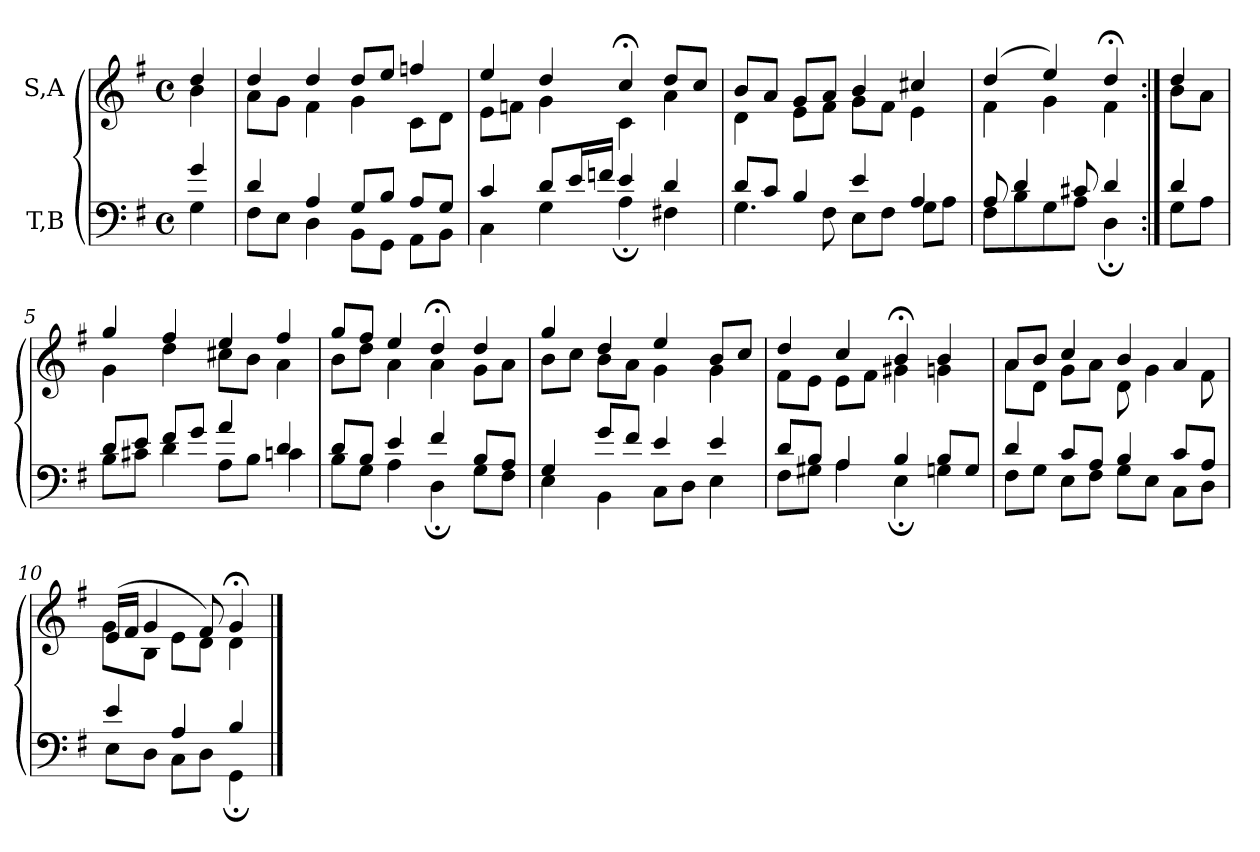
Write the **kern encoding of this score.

**kern	**kern
*part2	*part1
*staff2	*staff1
*I"T,B	*I"S,A
*clefF4	*clefG2
*k[f#]	*k[f#]
*M4/4	*M4/4
*met(c)	*met(c)
=	=
*^	*^
4g	4G	4dd	4b
=1	=1	=1	=1
4d	8F#L	4dd	8aL
.	8EJ	.	8gJ
4A	4D	4dd	4f#
8GL	8BBL	8ddL	4g
8BJ	8GGJ	8eeJ	.
8AL	8AAL	4ffn	8cL
8GJ	8BBJ	.	8dJ
=2	=2	=2	=2
4c	4C	4ee	8eL
.	.	.	8fnJ
8dL	4G	4dd	4g
16eL	.	.	.
16fnJJ	.	.	.
4e	4A;	4cc;<	4c
4d	4F#X	8ddL	4a
.	.	8ccJ	.
=3	=3	=3	=3
8dL	4.G	8bL	4d
8cJ	.	8aJ	.
4B	.	8gL	8eL
.	8F#	8aJ	8f#J
4e	8EL	4b	8gL
.	8F#J	.	8f#J
4A	8GL	4cc#X	4e
.	8AJ	.	.
=4a	=4a	=4a	=4a
8A	8F#L	(>4dd	4f#
4d	8B	.	.
.	8G	4ee)	4g
8c#X	8AJ	.	.
4d	4D;	4dd;<	4f#
=4b:|!	=4b:|!	=4b:|!	=4b:|!
4d	8GL	4dd	8bL
.	8AJ	.	8aJ
=5	=5	=5	=5
8dL	8BL	4gg	4g
8eJ	8c#XJ	.	.
8f#L	4d	4ff#	4dd
8gJ	.	.	.
4a	8AL	4ee	8cc#XL
.	8BJ	.	8bJ
4d	4cn	4ff#	4a
=6	=6	=6	=6
8dL	8BL	8ggL	8bL
8BJ	8GJ	8ff#J	8ddJ
4e	4A	4ee	4a
4f#	4D;	4dd;<	4a
8BL	8GL	4dd	8gL
8AJ	8F#J	.	8aJ
=7	=7	=7	=7
4G	4E	4gg	8bL
.	.	.	8ccJ
8gL	4BB	4dd	8bL
8f#J	.	.	8aJ
4e	8CL	4ee	4g
.	8DJ	.	.
4e	4E	8bL	4g
.	.	8ccJ	.
=8	=8	=8	=8
8dL	8F#L	4dd	8f#L
8BJ	8G#XJ	.	8eJ
4A	4A	4cc	8eL
.	.	.	8f#J
4B	4E;	4b;<	4g#X
8BL	4Gn	4b	4gn
8GJ	.	.	.
=9	=9	=9	=9
4d	8F#L	8aL	8aL
.	8GJ	8bJ	8dJ
8cL	8EL	4cc	8gL
8AJ	8F#J	.	8aJ
4B	8GL	4b	8d
.	8EJ	.	4g
8cL	8CL	4a	.
8AJ	8DJ	.	8f#
=10	=10	=10	=10
4e	8EL	(>16eLL	8gL
.	.	16f#JJ	.
.	8DJ	4g	8BJ
4A	8CL	.	8eL
.	8DJ	8f#)	8dJ
4B	4GG;	4g;<	4d
*v	*v	*	*
*	*v	*v
==	==
*-	*-
